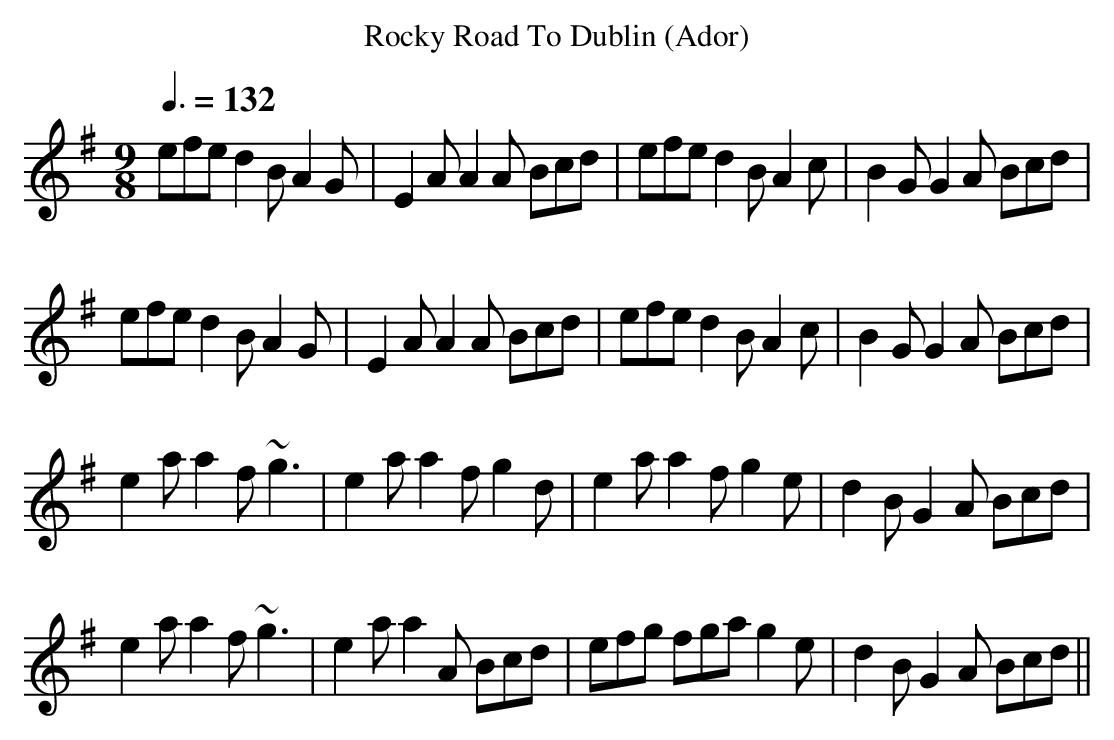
X:1
T:Rocky Road To Dublin (Ador)
Q:3/8=132
M:9/8
L:1/8
K:Ador
efe d2B A2G|E2A A2A Bcd|efe d2B A2c|B2G G2A Bcd|
efe d2B A2G|E2A A2A Bcd|efe d2B A2c|B2G G2A Bcd|
e2a a2f ~g3|e2a a2f g2d|e2a a2f g2e|d2B G2A Bcd|
e2a a2f ~g3|e2a a2A Bcd|efg fga g2e|d2B G2A Bcd||
